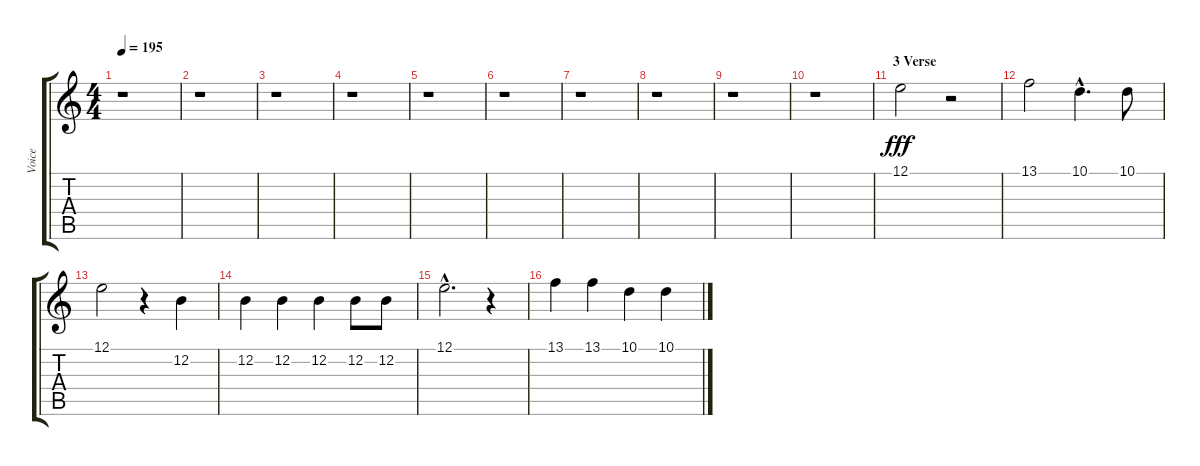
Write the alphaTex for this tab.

\track ("Voice" "Voice") {instrument lead2sawtooth}
\staff {score tabs}
\tuning (E4 B3 G3 D3 A2 E2) {hide}
\ts (4 4)
\tempo 195
\clef g2
\ks c
r.1{dy fff} |
r.1 |
r.1 |
r.1 |
r.1 |
r.1 |
r.1 |
r.1 |
r.1 |
r.1 |
\section ("" "3 Verse")
12.1.2 r.2 |
13.1.2 10.1{hac}.4{d} 10.1.8 |
12.1.2 r.4 12.2.4 |
12.2.4 12.2.4 12.2.4 12.2.8 12.2.8 |
12.1{hac}.2{d} r.4 |
13.1.4 13.1.4 10.1.4 10.1.4
